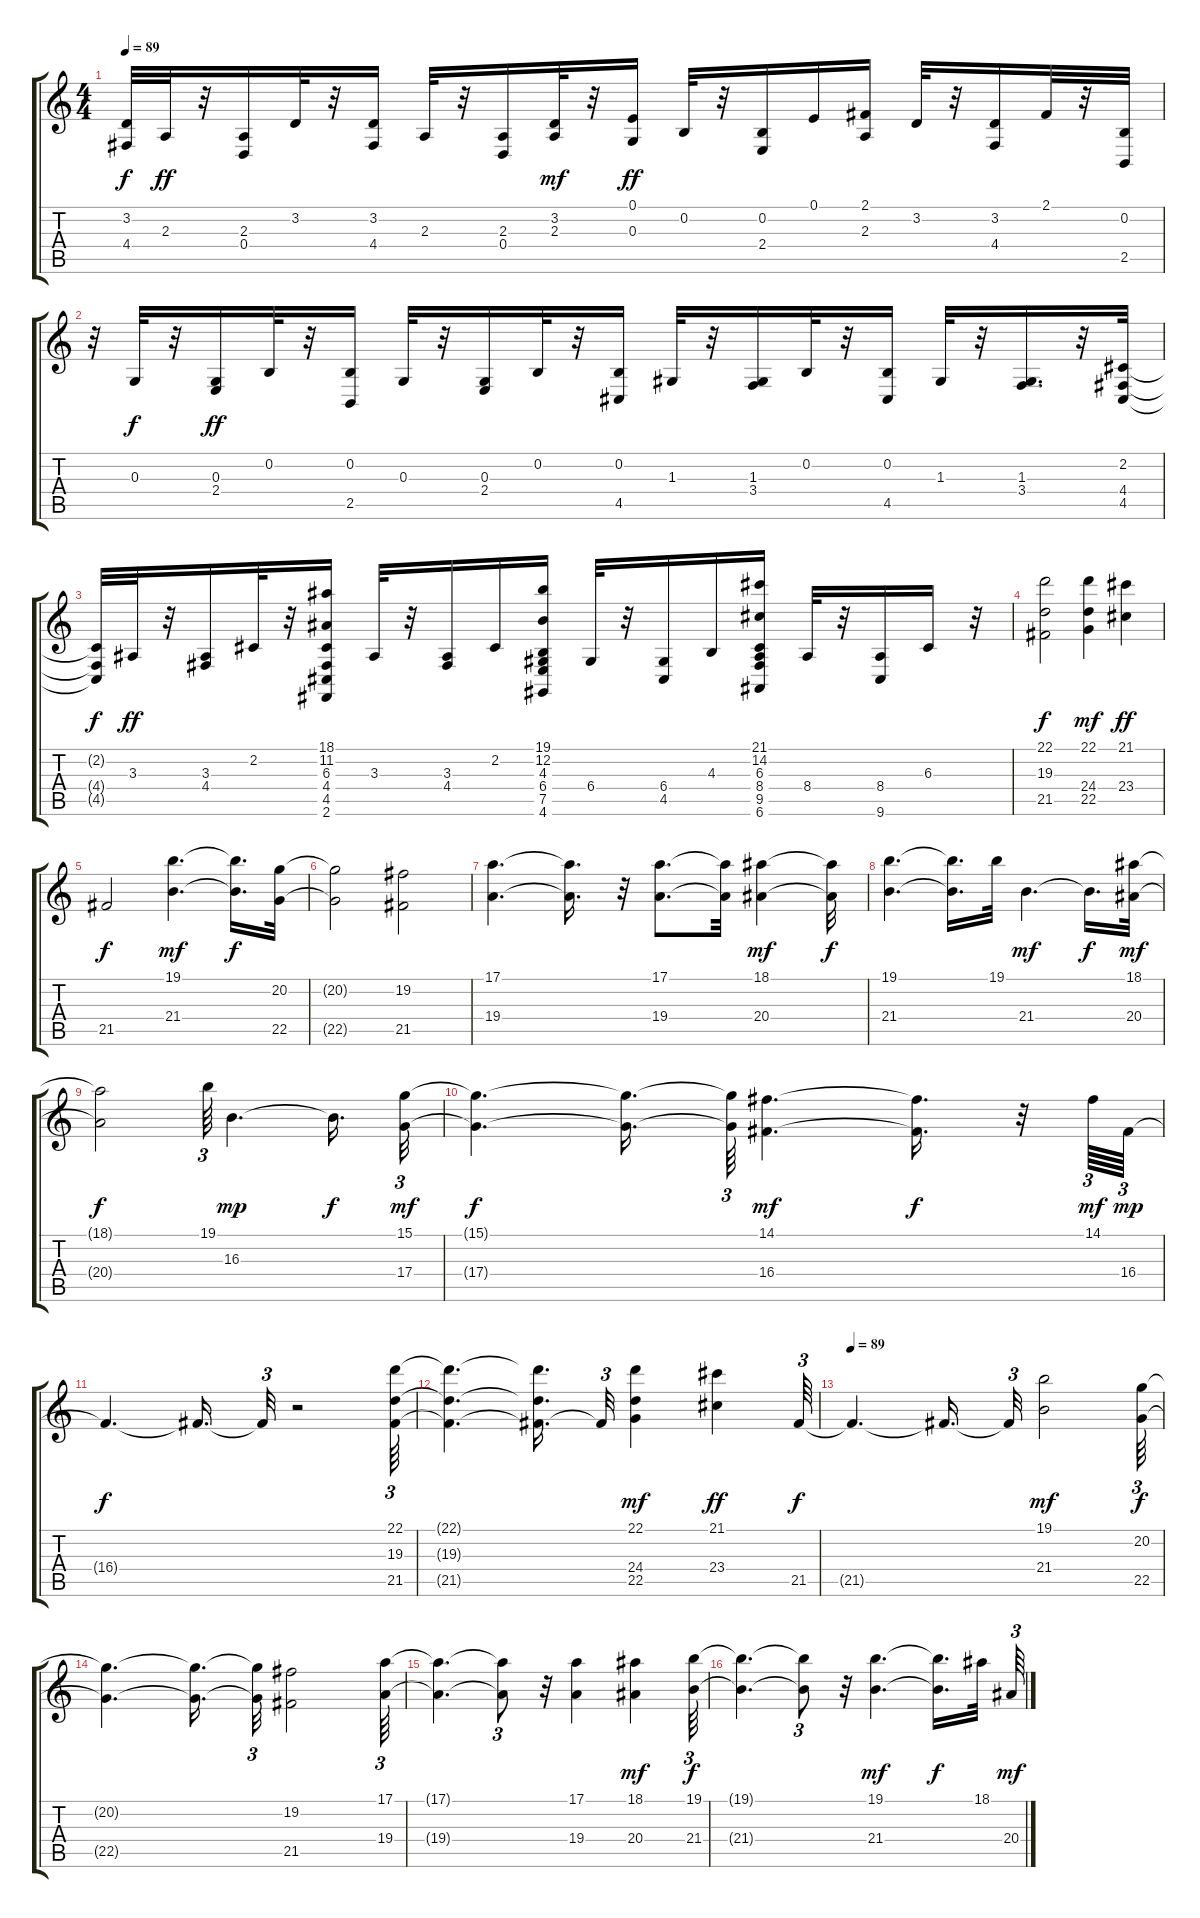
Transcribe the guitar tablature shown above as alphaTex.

\track "" {instrument stringensemble1}
\staff {score tabs}
\tuning (E4 B3 G3 D3 A2 E2) {hide}
\ts (4 4)
\tempo 89
\clef g2
\ks c
(3.2{t} 4.4{t}).32{dy f} 2.3.32{dy ff} r.32 (2.3 0.4).16 3.2.32 r.32 (3.2 4.4).16 2.3.32 r.32 (2.3 0.4).16 (3.2 2.3).32{dy mf} r.32 (0.1 0.3).16{dy ff} 0.2.32 r.32 (0.2 2.4).16 0.1.16 (2.1 2.3).16 3.2.32 r.32 (3.2 4.4).16 2.1.32 r.32 (0.2 2.5).32 |
r.32 0.3.32{dy f} r.32 (0.3 2.4).16{dy ff} 0.2.32 r.32 (0.2 2.5).16 0.3.32 r.32 (0.3 2.4).16 0.2.32 r.32 (0.2 4.5).16 1.3.32 r.32 (1.3 3.4).16 0.2.32 r.32 (0.2 4.5).16 1.3.32 r.32 (1.3 3.4).16{d} r.32 (2.2 4.4 4.5).32 |
(2.2{t} 4.4{t} 4.5{t}).32{dy f} 3.3.32{dy ff} r.32 (3.3 4.4).16 2.2.32 r.32 (18.1 11.2 6.3 4.4 4.5 2.6).16 3.3.32 r.32 (3.3 4.4).16 2.2.16 (19.1 12.2 4.3 6.4 7.5 4.6).16 6.4.32 r.32 (6.4 4.5).16 4.3.16 (21.1 14.2 6.3 8.4 9.5 6.6).16 8.4.32 r.32 (8.4 9.6).16 6.3.16 r.32 |
(22.1 19.3 21.5).2{dy f} (22.1 24.4 22.5).4{dy mf} (21.1 23.4).4{dy ff} |
21.5.2{dy f} (19.1 21.4).4{d dy mf} (19.1{t} 21.4{t}).16{d dy f} (20.2 22.5).32 |
(20.2{t} 22.5{t}).2 (19.2 21.5).2 |
(17.1 19.4).4{d} (17.1{t} 19.4{t}).16{d} r.32 (17.1 19.4).8{d} (17.1{t} 19.4{t}).32 (18.1 20.4).4{dy mf} (18.1{t} 20.4{t}).32{dy f} |
(19.1 21.4).4{d} (19.1{t} 21.4{t}).16{d} 19.1.32 21.4.4{d dy mf} 21.4{t}.16{d dy f} (18.1 20.4).32{dy mf} |
(18.1{t} 20.4{t}).2{dy f} 19.1.64{tu (3 2)} 16.3.4{d dy mp} 16.3{t}.16{d dy f} (15.1 17.4).32{tu (3 2) dy mf} |
(15.1{t} 17.4{t}).4{d dy f} (15.1{t} 17.4{t}).16{d} (15.1{t} 17.4{t}).64{tu (3 2)} (14.1 16.4).4{d dy mf} (14.1{t} 16.4{t}).16{d dy f} r.32 14.1.64{tu (3 2) dy mf} 16.4.64{tu (3 2) dy mp} |
16.4{t}.4{d dy f} 16.4{t}.16{d} 16.4{t}.32{tu (3 2)} r.2 (22.1 19.3 21.5).64{tu (3 2)} |
(22.1{t} 19.3{t} 21.5{t}).4{d} (22.1{t} 19.3{t} 21.5{t}).16{d} 21.5{t}.32{tu (3 2)} (22.1 24.4 22.5).4{dy mf} (21.1 23.4).4{dy ff} 21.5.64{tu (3 2) dy f} |
\tempo 89
21.5{t}.4{d} 21.5{t}.16{d} 21.5{t}.32{tu (3 2)} (19.1 21.4).2{dy mf} (20.2 22.5).64{tu (3 2) dy f} |
(20.2{t} 22.5{t}).4{d} (20.2{t} 22.5{t}).16{d} (20.2{t} 22.5{t}).32{tu (3 2)} (19.2 21.5).2 (17.1 19.4).64{tu (3 2)} |
(17.1{t} 19.4{t}).4{d} (17.1{t} 19.4{t}).8{tu (3 2)} r.32 (17.1 19.4).4 (18.1 20.4).4{dy mf} (19.1 21.4).64{tu (3 2) dy f} |
(19.1{t} 21.4{t}).4{d} (19.1{t} 21.4{t}).8{tu (3 2)} r.32 (19.1 21.4).4{d dy mf} (19.1{t} 21.4{t}).16{d dy f} 18.1.32 20.4.64{tu (3 2) dy mf}
